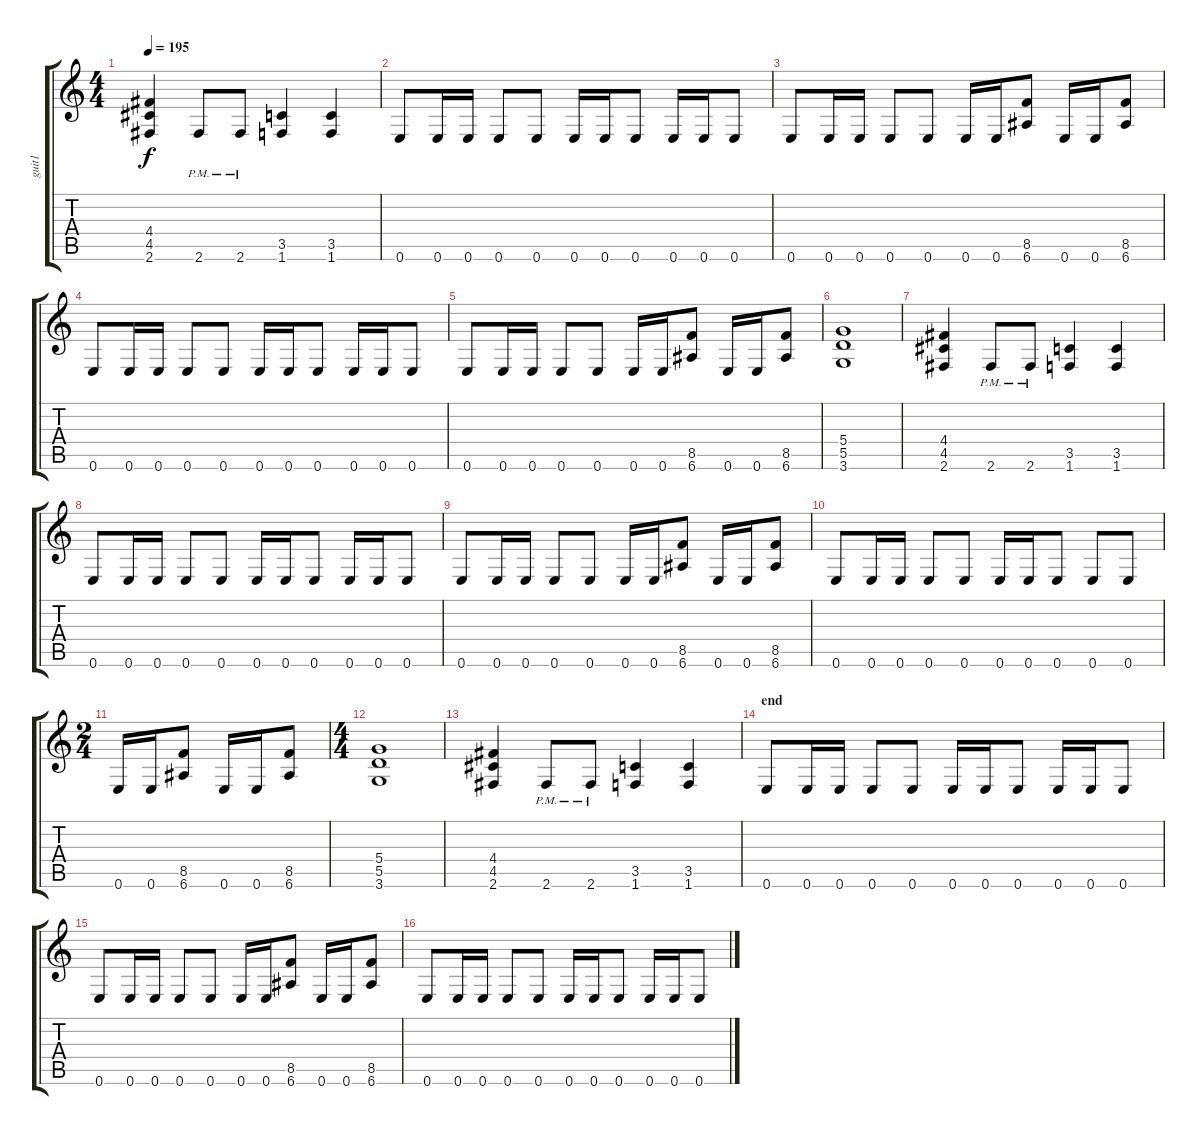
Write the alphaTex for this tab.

\track ("guit1" "guit1") {instrument distortionguitar}
\staff {score tabs}
\tuning (E4 B3 G3 D3 A2 E2) {hide}
\ts (4 4)
\tempo 195
\clef g2
\ks c
(4.4 4.5 2.6).4{dy f} 2.6{pm}.8 2.6{pm}.8 (3.5 1.6).4 (3.5 1.6).4 |
0.6.8 0.6.16 0.6.16 0.6.8 0.6.8 0.6.16 0.6.16 0.6.8 0.6.16 0.6.16 0.6.8 |
0.6.8 0.6.16 0.6.16 0.6.8 0.6.8 0.6.16 0.6.16 (8.5 6.6).8 0.6.16 0.6.16 (8.5 6.6).8 |
0.6.8 0.6.16 0.6.16 0.6.8 0.6.8 0.6.16 0.6.16 0.6.8 0.6.16 0.6.16 0.6.8 |
0.6.8 0.6.16 0.6.16 0.6.8 0.6.8 0.6.16 0.6.16 (8.5 6.6).8 0.6.16 0.6.16 (8.5 6.6).8 |
(5.4 5.5 3.6).1 |
(4.4 4.5 2.6).4 2.6{pm}.8 2.6{pm}.8 (3.5 1.6).4 (3.5 1.6).4 |
0.6.8 0.6.16 0.6.16 0.6.8 0.6.8 0.6.16 0.6.16 0.6.8 0.6.16 0.6.16 0.6.8 |
0.6.8 0.6.16 0.6.16 0.6.8 0.6.8 0.6.16 0.6.16 (8.5 6.6).8 0.6.16 0.6.16 (8.5 6.6).8 |
0.6.8 0.6.16 0.6.16 0.6.8 0.6.8 0.6.16 0.6.16 0.6.8 0.6.8 0.6.8 |
\ts (2 4)
0.6.16 0.6.16 (8.5 6.6).8 0.6.16 0.6.16 (8.5 6.6).8 |
\ts (4 4)
(5.4 5.5 3.6).1 |
(4.4 4.5 2.6).4 2.6{pm}.8 2.6{pm}.8 (3.5 1.6).4 (3.5 1.6).4 |
\section ("" "end")
0.6.8 0.6.16 0.6.16 0.6.8 0.6.8 0.6.16 0.6.16 0.6.8 0.6.16 0.6.16 0.6.8 |
0.6.8 0.6.16 0.6.16 0.6.8 0.6.8 0.6.16 0.6.16 (8.5 6.6).8 0.6.16 0.6.16 (8.5 6.6).8 |
0.6.8 0.6.16 0.6.16 0.6.8 0.6.8 0.6.16 0.6.16 0.6.8 0.6.16 0.6.16 0.6.8
